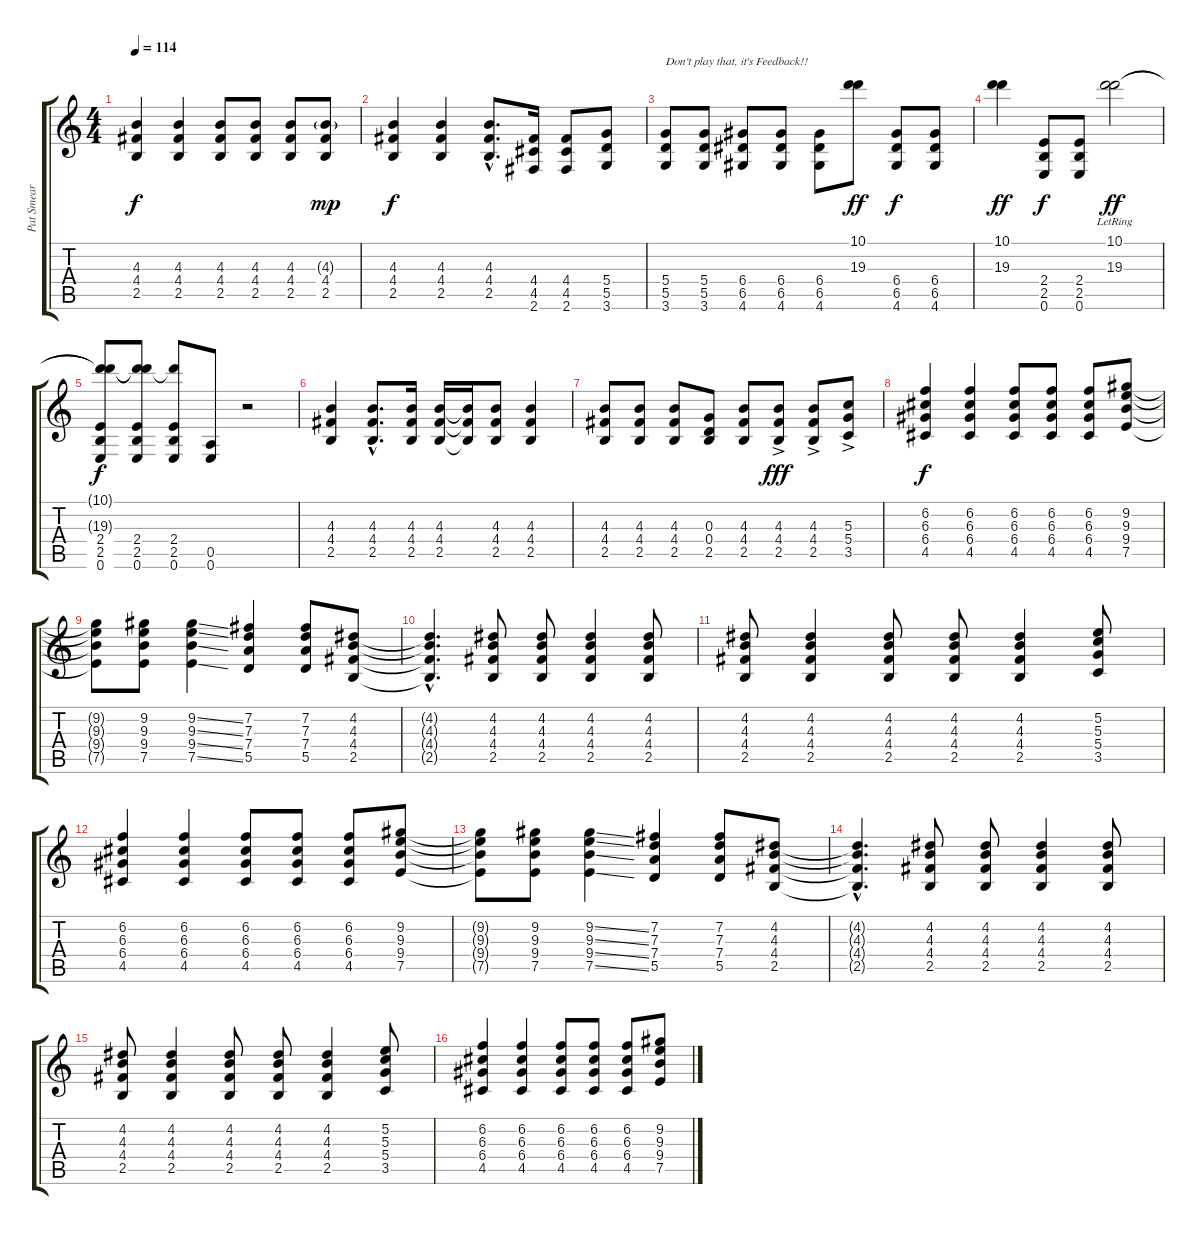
\track ("Pat Smear (Guitare)" "Pat Smear ") {instrument electricguitarclean}
\staff {score tabs}
\tuning (E4 B3 G3 D3 A2 E2) {hide}
\ts (4 4)
\tempo 114
\clef g2
\ks c
(4.3 4.4 2.5).4{dy f volume 11 instrument distortionguitar} (4.3 4.4 2.5).4 (4.3 4.4 2.5).8 (4.3 4.4 2.5).8 (4.3 4.4 2.5).8 (4.3{g} 4.4 2.5).8{dy mp} |
(4.3 4.4 2.5).4{dy f} (4.3 4.4 2.5).4 (4.3{hac} 4.4{hac} 2.5{hac}).8{d} (4.4 4.5 2.6).16 (4.4 4.5 2.6).8 (5.4 5.5 3.6).8 |
(5.4 5.5 3.6).8{txt "Don't play that, it's Feedback!!"} (5.4 5.5 3.6).8 (6.4 6.5 4.6).8 (6.4 6.5 4.6).8 (6.4 6.5 4.6).8 (10.1 19.3).8{dy ff instrument guitarharmonics} (6.4 6.5 4.6).8{dy f instrument distortionguitar} (6.4 6.5 4.6).8 |
(10.1 19.3).4{dy ff instrument guitarharmonics} (2.4 2.5 0.6).8{dy f instrument distortionguitar} (2.4 2.5 0.6).8 (10.1{lr} 19.3).2{dy ff instrument guitarharmonics} |
(10.1{t} 19.3{t} 2.4 2.5 0.6).8{dy f instrument distortionguitar} (10.1{t} 19.3{t} 2.4 2.5 0.6).8 (10.1{t} 2.4 2.5 0.6).8 (0.5 0.6).8 r.2 |
(4.3 4.4 2.5).4{volume 11 instrument distortionguitar} (4.3{hac} 4.4{hac} 2.5{hac}).8{d} (4.3 4.4 2.5).16 (4.3 4.4 2.5).16 (4.3{t} 4.4{t} 2.5{t}).16 (4.3 4.4 2.5).8 (4.3 4.4 2.5).4 |
(4.3 4.4 2.5).8 (4.3 4.4 2.5).8 (4.3 4.4 2.5).8 (0.3 0.4 2.5).8 (4.3 4.4 2.5).8 (4.3 4.4 2.5{ac}).8{dy fff} (4.3 4.4 2.5{ac}).8 (5.3 5.4 3.5{ac}).8 |
(6.2 6.3 6.4 4.5).4{dy f} (6.2 6.3 6.4 4.5).4 (6.2 6.3 6.4 4.5).8 (6.2 6.3 6.4 4.5).8 (6.2 6.3 6.4 4.5).8 (9.2 9.3 9.4 7.5).8 |
(9.2{t} 9.3{t} 9.4{t} 7.5{t}).8 (9.2 9.3 9.4 7.5).8 (9.2{ss} 9.3{ss} 9.4{ss} 7.5{ss}).4 (7.2 7.3 7.4 5.5).4 (7.2 7.3 7.4 5.5).8 (4.2 4.3 4.4 2.5).8 |
(4.2{hac t} 4.3{hac t} 4.4{hac t} 2.5{hac t}).4{d} (4.2 4.3 4.4 2.5).8 (4.2 4.3 4.4 2.5).8 (4.2 4.3 4.4 2.5).4 (4.2 4.3 4.4 2.5).8 |
(4.2 4.3 4.4 2.5).8 (4.2 4.3 4.4 2.5).4 (4.2 4.3 4.4 2.5).8 (4.2 4.3 4.4 2.5).8 (4.2 4.3 4.4 2.5).4 (5.2 5.3 5.4 3.5).8 |
(6.2 6.3 6.4 4.5).4 (6.2 6.3 6.4 4.5).4 (6.2 6.3 6.4 4.5).8 (6.2 6.3 6.4 4.5).8 (6.2 6.3 6.4 4.5).8 (9.2 9.3 9.4 7.5).8 |
(9.2{t} 9.3{t} 9.4{t} 7.5{t}).8 (9.2 9.3 9.4 7.5).8 (9.2{ss} 9.3{ss} 9.4{ss} 7.5{ss}).4 (7.2 7.3 7.4 5.5).4 (7.2 7.3 7.4 5.5).8 (4.2 4.3 4.4 2.5).8 |
(4.2{hac t} 4.3{hac t} 4.4{hac t} 2.5{hac t}).4{d} (4.2 4.3 4.4 2.5).8 (4.2 4.3 4.4 2.5).8 (4.2 4.3 4.4 2.5).4 (4.2 4.3 4.4 2.5).8 |
(4.2 4.3 4.4 2.5).8 (4.2 4.3 4.4 2.5).4 (4.2 4.3 4.4 2.5).8 (4.2 4.3 4.4 2.5).8 (4.2 4.3 4.4 2.5).4 (5.2 5.3 5.4 3.5).8 |
(6.2 6.3 6.4 4.5).4 (6.2 6.3 6.4 4.5).4 (6.2 6.3 6.4 4.5).8 (6.2 6.3 6.4 4.5).8 (6.2 6.3 6.4 4.5).8 (9.2 9.3 9.4 7.5).8
